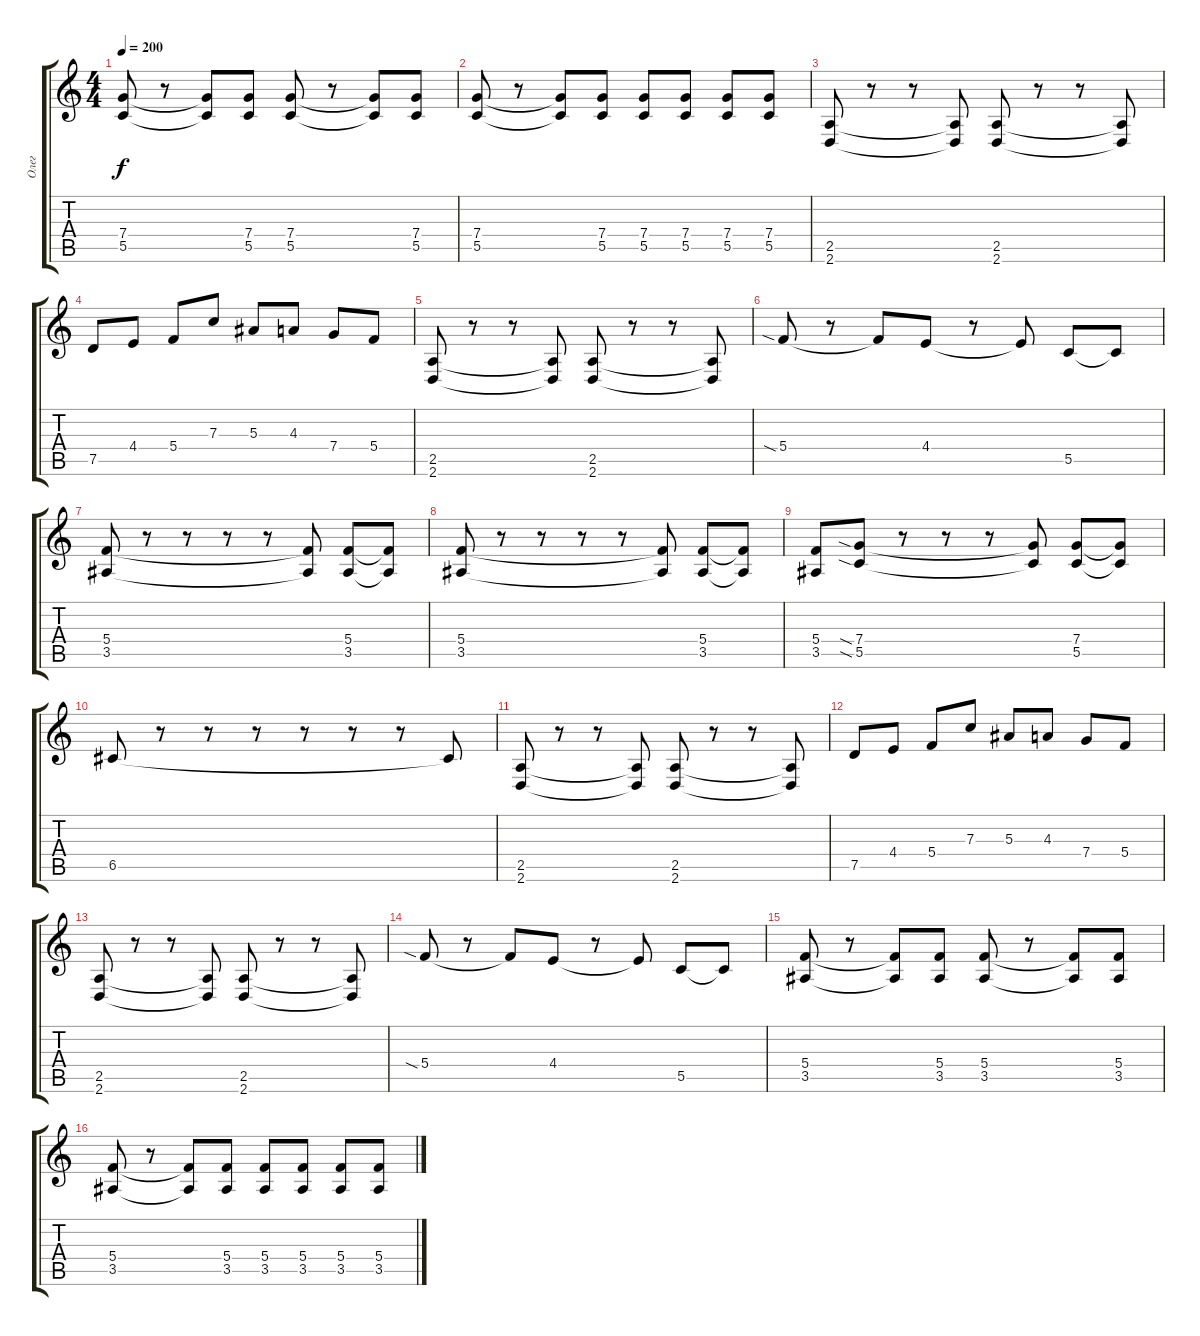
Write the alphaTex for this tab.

\track ("Олег" "Олег") {instrument distortionguitar}
\staff {score tabs}
\tuning (D4 A3 F3 C3 G2 C2) {hide}
\ts (4 4)
\tempo 200
\clef g2
\ks c
(7.4 5.5).8{dy f} r.8 (7.4{t} 5.5{t}).8 (7.4 5.5).8 (7.4 5.5).8 r.8 (7.4{t} 5.5{t}).8 (7.4 5.5).8 |
(7.4 5.5).8 r.8 (7.4{t} 5.5{t}).8 (7.4 5.5).8 (7.4 5.5).8 (7.4 5.5).8 (7.4 5.5).8 (7.4 5.5).8 |
(2.5 2.6).8 r.8 r.8 (2.5{t} 2.6{t}).8 (2.5 2.6).8 r.8 r.8 (2.5{t} 2.6{t}).8 |
7.5.8 4.4.8 5.4.8 7.3.8 5.3.8 4.3.8 7.4.8 5.4.8 |
(2.5 2.6).8 r.8 r.8 (2.5{t} 2.6{t}).8 (2.5 2.6).8 r.8 r.8 (2.5{t} 2.6{t}).8 |
5.4{sia}.8 r.8 5.4{t}.8 4.4.8 r.8 4.4{t}.8 5.5.8 5.5{t}.8 |
(5.4 3.5).8 r.8 r.8 r.8 r.8 (5.4{t} 3.5{t}).8 (5.4 3.5).8 (5.4{t} 3.5{t}).8 |
(5.4 3.5).8 r.8 r.8 r.8 r.8 (5.4{t} 3.5{t}).8 (5.4 3.5).8 (5.4{t} 3.5{t}).8 |
(5.4 3.5).8 (7.4{sia} 5.5{sia}).8 r.8 r.8 r.8 (7.4{t} 5.5{t}).8 (7.4 5.5).8 (7.4{t} 5.5{t}).8 |
6.5.8 r.8 r.8 r.8 r.8 r.8 r.8 6.5{t}.8 |
(2.5 2.6).8 r.8 r.8 (2.5{t} 2.6{t}).8 (2.5 2.6).8 r.8 r.8 (2.5{t} 2.6{t}).8 |
7.5.8 4.4.8 5.4.8 7.3.8 5.3.8 4.3.8 7.4.8 5.4.8 |
(2.5 2.6).8 r.8 r.8 (2.5{t} 2.6{t}).8 (2.5 2.6).8 r.8 r.8 (2.5{t} 2.6{t}).8 |
5.4{sia}.8 r.8 5.4{t}.8 4.4.8 r.8 4.4{t}.8 5.5.8 5.5{t}.8 |
(5.4 3.5).8 r.8 (5.4{t} 3.5{t}).8 (5.4 3.5).8 (5.4 3.5).8 r.8 (5.4{t} 3.5{t}).8 (5.4 3.5).8 |
(5.4 3.5).8 r.8 (5.4{t} 3.5{t}).8 (5.4 3.5).8 (5.4 3.5).8 (5.4 3.5).8 (5.4 3.5).8 (5.4 3.5).8
